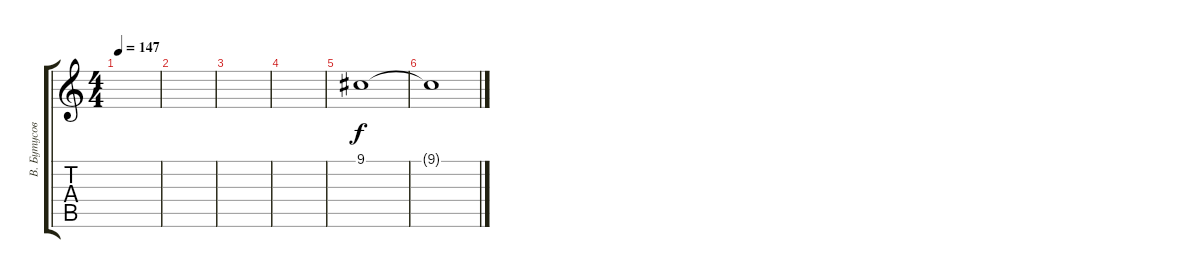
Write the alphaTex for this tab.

\track ("В. Бутусов (вокал)" "В. Бутусов") {instrument tenorsax}
\staff {score tabs}
\tuning (E4 B3 G3 D3 A2 E2) {hide}
\ts (4 4)
\tempo 147
\clef g2
\ks c
|
|
|
|
9.1.1 |
9.1{t}.1
